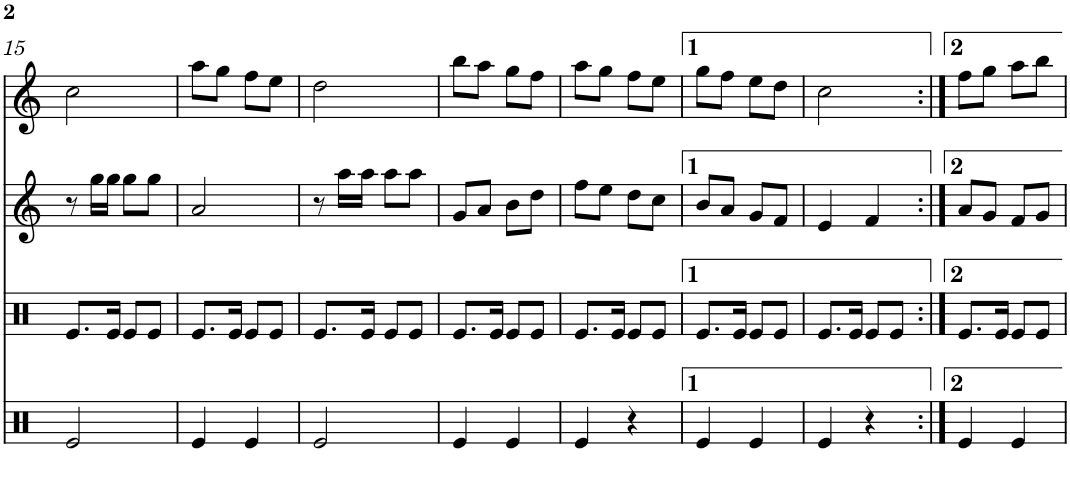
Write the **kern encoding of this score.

**kern	**kern	**kern	**kern
*part4	*part3	*part2	*part1
*staff4	*staff3	*staff2	*staff1
*I"Timbal fondo	*I"Timbal	*I"Gralla 2	*I"Gralla 1
!!LO:PB:g=z
*clefX	*clefX	*clefG2	*clefG2
*k[]	*k[]	*k[]	*k[]
*M2/4	*M2/4	*M2/4	*M2/4
=15	=15	=15	=15
2e/	8.e/L	8r	2cc\
.	.	16gg\LL	.
.	16e/Jk	16gg\JJ	.
.	8e/L	8gg\L	.
.	8e/J	8gg\J	.
=16	=16	=16	=16
4e/	8.e/L	2a/	8aa\L
.	.	.	8gg\J
.	16e/Jk	.	.
4e/	8e/L	.	8ff\L
.	8e/J	.	8ee\J
=17	=17	=17	=17
2e/	8.e/L	8r	2dd\
.	.	16aa\LL	.
.	16e/Jk	16aa\JJ	.
.	8e/L	8aa\L	.
.	8e/J	8aa\J	.
=18	=18	=18	=18
4e/	8.e/L	8g/L	8bb\L
.	.	8a/J	8aa\J
.	16e/Jk	.	.
4e/	8e/L	8b\L	8gg\L
.	8e/J	8dd\J	8ff\J
=19	=19	=19	=19
4e/	8.e/L	8ff\L	8aa\L
.	.	8ee\J	8gg\J
.	16e/Jk	.	.
4r	8e/L	8dd\L	8ff\L
.	8e/J	8cc\J	8ee\J
=20	=20	=20	=20
4e/	8.e/L	8b/L	8gg\L
.	.	8a/J	8ff\J
.	16e/Jk	.	.
4e/	8e/L	8g/L	8ee\L
.	8e/J	8f/J	8dd\J
=21	=21	=21	=21
4e/	8.e/L	4e/	2cc\
.	16e/Jk	.	.
4r	8e/L	4f/	.
.	8e/J	.	.
=22:|!	=22:|!	=22:|!	=22:|!
4e/	8.e/L	8a/L	8ff\L
.	.	8g/J	8gg\J
.	16e/Jk	.	.
4e/	8e/L	8f/L	8aa\L
.	8e/J	8g/J	8bb\J
=	=	=	=
*-	*-	*-	*-
